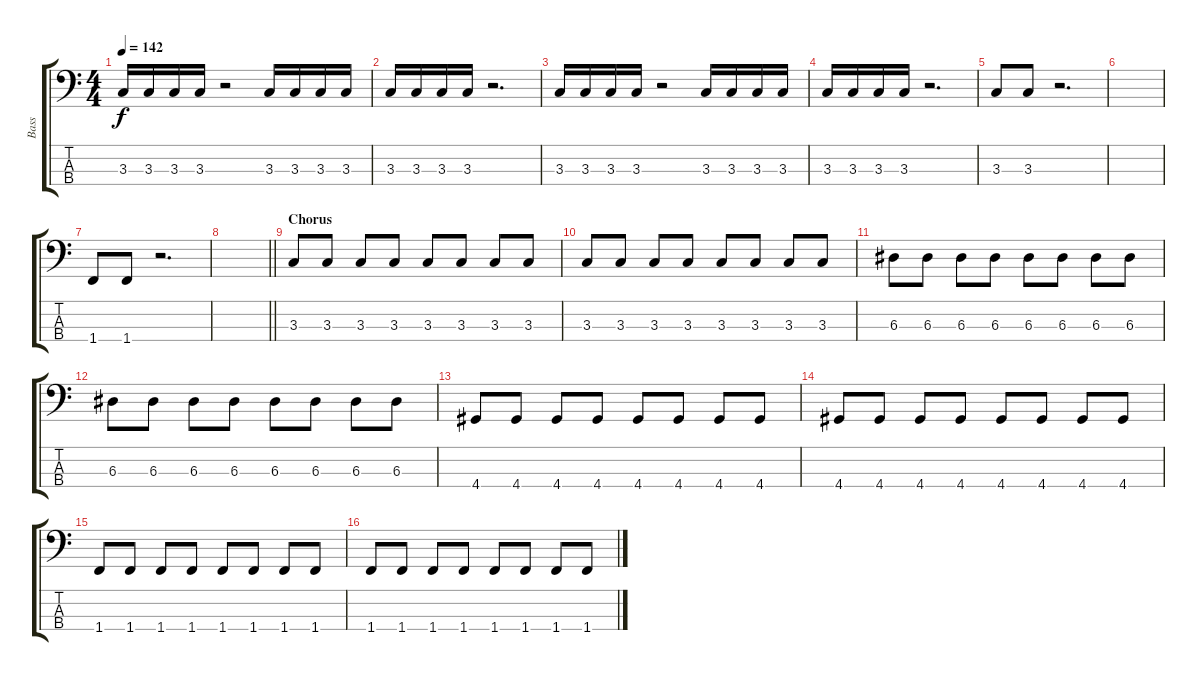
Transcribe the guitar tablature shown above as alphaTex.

\track ("Bass" "Bass") {instrument electricbassfinger}
\staff {score tabs}
\tuning (G2 D2 A1 E1) {hide}
\ts (4 4)
\tempo 142
\clef f4
\ks c
3.3.16{dy f} 3.3.16 3.3.16 3.3.16 r.2 3.3.16 3.3.16 3.3.16 3.3.16 |
3.3.16 3.3.16 3.3.16 3.3.16 r.2{d} |
3.3.16 3.3.16 3.3.16 3.3.16 r.2 3.3.16 3.3.16 3.3.16 3.3.16 |
3.3.16 3.3.16 3.3.16 3.3.16 r.2{d} |
3.3.8 3.3.8 r.2{d} |
|
1.4.8 1.4.8 r.2{d} |
\barLineRight lightlight
|
\section ("" "Chorus")
3.3.8 3.3.8 3.3.8 3.3.8 3.3.8 3.3.8 3.3.8 3.3.8 |
3.3.8 3.3.8 3.3.8 3.3.8 3.3.8 3.3.8 3.3.8 3.3.8 |
6.3.8 6.3.8 6.3.8 6.3.8 6.3.8 6.3.8 6.3.8 6.3.8 |
6.3.8 6.3.8 6.3.8 6.3.8 6.3.8 6.3.8 6.3.8 6.3.8 |
4.4.8 4.4.8 4.4.8 4.4.8 4.4.8 4.4.8 4.4.8 4.4.8 |
4.4.8 4.4.8 4.4.8 4.4.8 4.4.8 4.4.8 4.4.8 4.4.8 |
1.4.8 1.4.8 1.4.8 1.4.8 1.4.8 1.4.8 1.4.8 1.4.8 |
1.4.8 1.4.8 1.4.8 1.4.8 1.4.8 1.4.8 1.4.8 1.4.8
